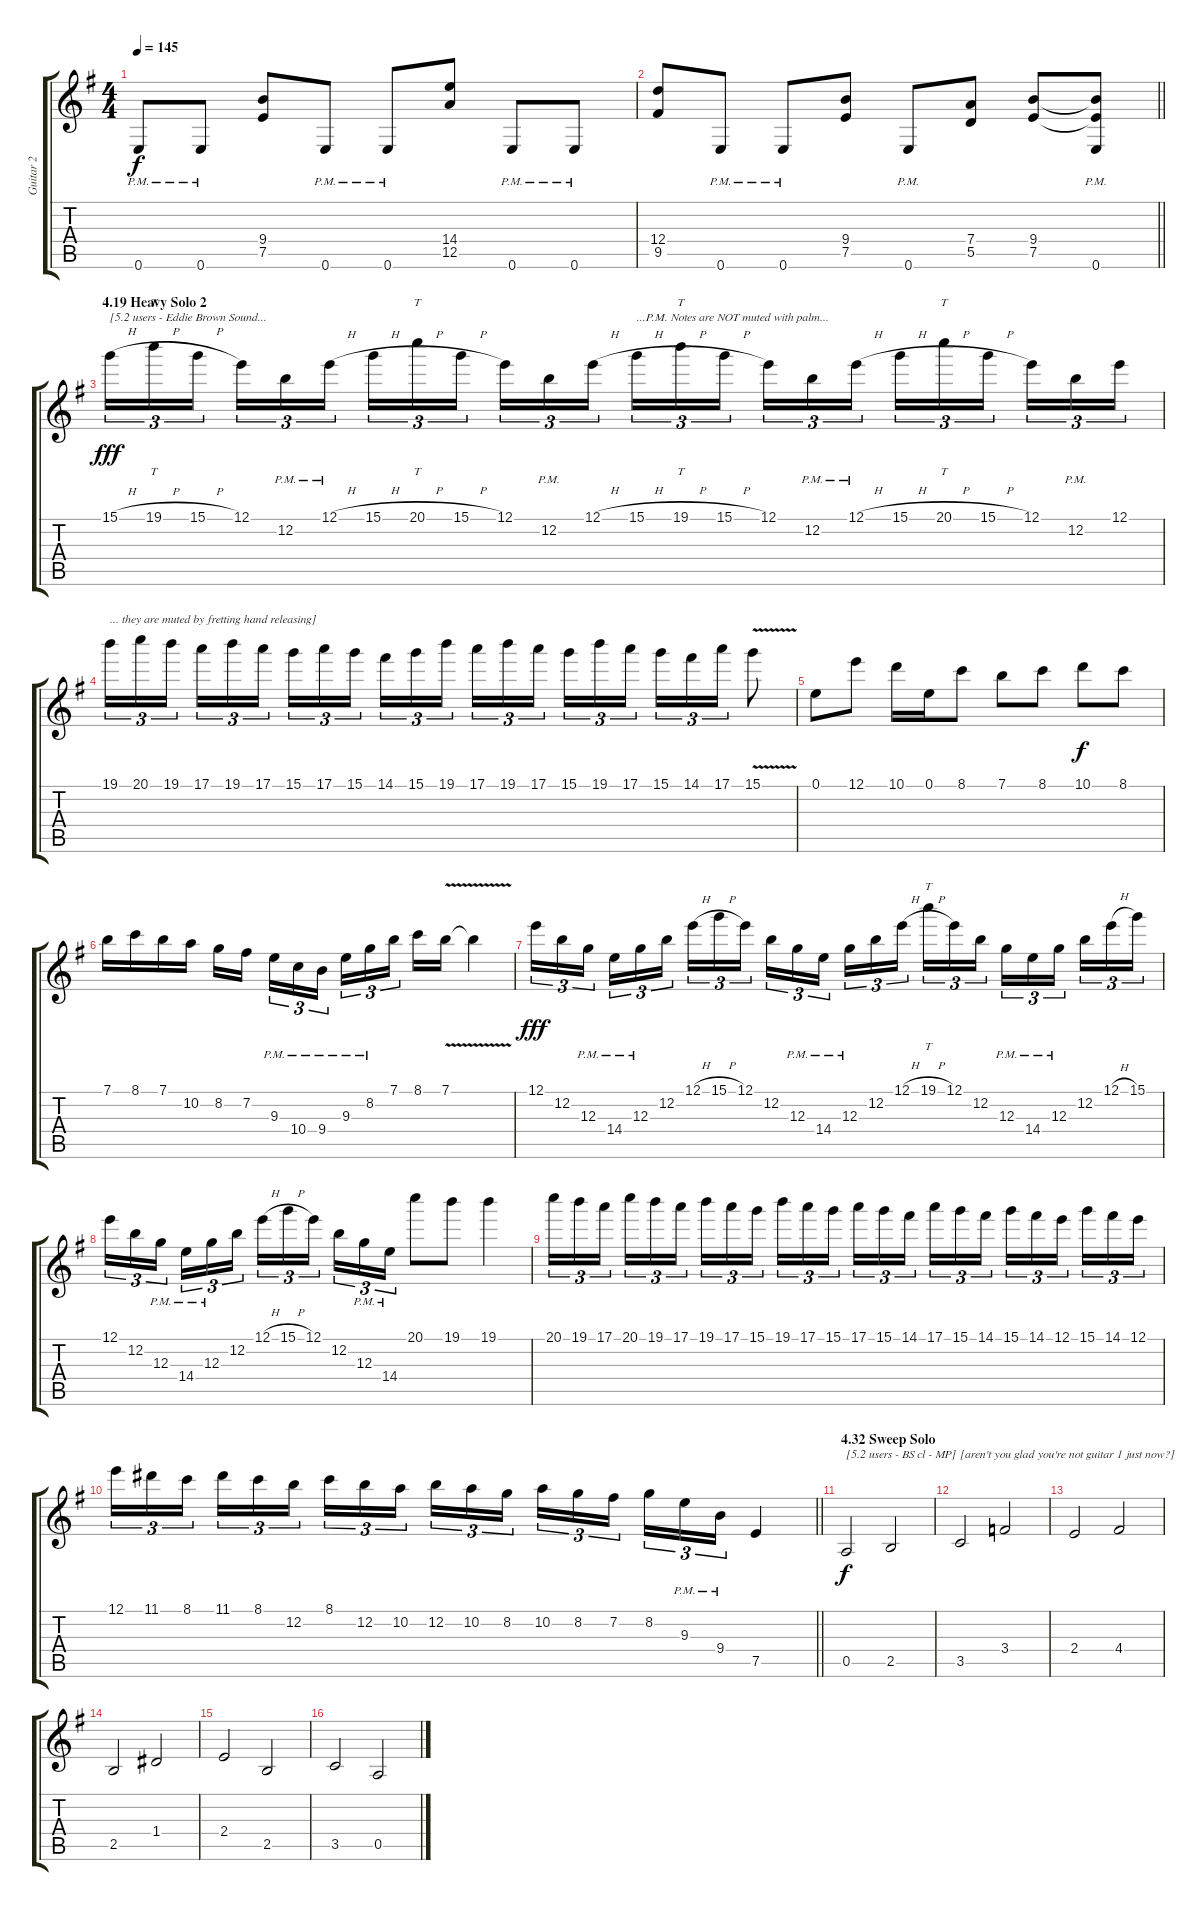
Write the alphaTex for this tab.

\track ("Guitar 2" "Guitar 2") {instrument distortionguitar}
\staff {score tabs}
\tuning (E4 B3 G3 D3 A2 E2) {hide}
\ts (4 4)
\tempo 145
\clef g2
\ks eminor
0.6{pm}.8{dy f} 0.6{pm}.8 (9.4 7.5).8 0.6{pm}.8 0.6{pm}.8 (14.4 12.5).8 0.6{pm}.8 0.6{pm}.8 |
\barLineRight lightlight
(12.4 9.5).8 0.6{pm}.8 0.6{pm}.8 (9.4 7.5).8 0.6{pm}.8 (7.4 5.5).8 (9.4 7.5).8 (9.4{t} 7.5{t} 0.6{pm}).8 |
\section ("" "4.19 Heavy Solo 2")
15.1{h}.16{tu (3 2) txt "[5.2 users - Eddie Brown Sound..." dy fff volume 16 instrument distortionguitar} 19.1{h}.16{tt tu (3 2)} 15.1{h}.16{tu (3 2)} 12.1.16{tu (3 2)} 12.2{pm}.16{tu (3 2)} 12.1{h pm}.16{tu (3 2)} 15.1{h}.16{tu (3 2)} 20.1{h}.16{tt tu (3 2)} 15.1{h}.16{tu (3 2)} 12.1.16{tu (3 2)} 12.2{pm}.16{tu (3 2)} 12.1{h}.16{tu (3 2)} 15.1{h}.16{tu (3 2) txt "...P.M. Notes are NOT muted with palm..."} 19.1{h}.16{tt tu (3 2)} 15.1{h}.16{tu (3 2)} 12.1.16{tu (3 2)} 12.2{pm}.16{tu (3 2)} 12.1{h pm}.16{tu (3 2)} 15.1{h}.16{tu (3 2)} 20.1{h}.16{tt tu (3 2)} 15.1{h}.16{tu (3 2)} 12.1.16{tu (3 2)} 12.2{pm}.16{tu (3 2)} 12.1.16{tu (3 2)} |
19.1.16{tu (3 2) txt "... they are muted by fretting hand releasing]"} 20.1.16{tu (3 2)} 19.1.16{tu (3 2)} 17.1.16{tu (3 2)} 19.1.16{tu (3 2)} 17.1.16{tu (3 2)} 15.1.16{tu (3 2)} 17.1.16{tu (3 2)} 15.1.16{tu (3 2)} 14.1.16{tu (3 2)} 15.1.16{tu (3 2)} 19.1.16{tu (3 2)} 17.1.16{tu (3 2)} 19.1.16{tu (3 2)} 17.1.16{tu (3 2)} 15.1.16{tu (3 2)} 19.1.16{tu (3 2)} 17.1.16{tu (3 2)} 15.1.16{tu (3 2)} 14.1.16{tu (3 2)} 17.1.16{tu (3 2)} 15.1{v}.8 |
0.1.8 12.1.8 10.1.16 0.1.16 8.1.8 7.1.8 8.1.8 10.1.8{dy f} 8.1.8 |
7.1.16 8.1.16 7.1.16 10.2.16 8.2.16 7.2.16 9.3{pm}.16{tu (3 2)} 10.4{pm}.16{tu (3 2)} 9.4{pm}.16{tu (3 2)} 9.3{pm}.16{tu (3 2)} 8.2{pm}.16{tu (3 2)} 7.1.16{tu (3 2)} 8.1.16 7.1{v}.16 7.1{t}.4 |
12.1.16{tu (3 2) dy fff} 12.2.16{tu (3 2)} 12.3{pm}.16{tu (3 2)} 14.4{pm}.16{tu (3 2)} 12.3{pm}.16{tu (3 2)} 12.2.16{tu (3 2)} 12.1{h}.16{tu (3 2)} 15.1{h}.16{tu (3 2)} 12.1.16{tu (3 2)} 12.2.16{tu (3 2)} 12.3{pm}.16{tu (3 2)} 14.4{pm}.16{tu (3 2)} 12.3{pm}.16{tu (3 2)} 12.2.16{tu (3 2)} 12.1{h}.16{tu (3 2)} 19.1{h}.16{tt tu (3 2)} 12.1.16{tu (3 2)} 12.2.16{tu (3 2)} 12.3{pm}.16{tu (3 2)} 14.4{pm}.16{tu (3 2)} 12.3{pm}.16{tu (3 2)} 12.2.16{tu (3 2)} 12.1{h}.16{tu (3 2)} 15.1.16{tu (3 2)} |
12.1.16{tu (3 2)} 12.2.16{tu (3 2)} 12.3{pm}.16{tu (3 2)} 14.4{pm}.16{tu (3 2)} 12.3{pm}.16{tu (3 2)} 12.2.16{tu (3 2)} 12.1{h}.16{tu (3 2)} 15.1{h}.16{tu (3 2)} 12.1.16{tu (3 2)} 12.2.16{tu (3 2)} 12.3{pm}.16{tu (3 2)} 14.4{pm}.16{tu (3 2)} 20.1.8 19.1.8 19.1.4 |
20.1.16{tu (3 2)} 19.1.16{tu (3 2)} 17.1.16{tu (3 2)} 20.1.16{tu (3 2)} 19.1.16{tu (3 2)} 17.1.16{tu (3 2)} 19.1.16{tu (3 2)} 17.1.16{tu (3 2)} 15.1.16{tu (3 2)} 19.1.16{tu (3 2)} 17.1.16{tu (3 2)} 15.1.16{tu (3 2)} 17.1.16{tu (3 2)} 15.1.16{tu (3 2)} 14.1.16{tu (3 2)} 17.1.16{tu (3 2)} 15.1.16{tu (3 2)} 14.1.16{tu (3 2)} 15.1.16{tu (3 2)} 14.1.16{tu (3 2)} 12.1.16{tu (3 2)} 15.1.16{tu (3 2)} 14.1.16{tu (3 2)} 12.1.16{tu (3 2)} |
\barLineRight lightlight
12.1.16{tu (3 2)} 11.1.16{tu (3 2)} 8.1.16{tu (3 2)} 11.1.16{tu (3 2)} 8.1.16{tu (3 2)} 12.2.16{tu (3 2)} 8.1.16{tu (3 2)} 12.2.16{tu (3 2)} 10.2.16{tu (3 2)} 12.2.16{tu (3 2)} 10.2.16{tu (3 2)} 8.2.16{tu (3 2)} 10.2.16{tu (3 2)} 8.2.16{tu (3 2)} 7.2.16{tu (3 2)} 8.2.16{tu (3 2)} 9.3{pm}.16{tu (3 2)} 9.4{pm}.16{tu (3 2)} 7.5.4 |
\section ("" "4.32 Sweep Solo")
0.5.2{txt "[5.2 users - BS cl - MP] " dy f volume 13 instrument distortionguitar} 2.5.2 |
3.5.2{txt "[aren't you glad you're not guitar 1 just now?]"} 3.4.2 |
2.4.2 4.4.2 |
2.5.2 1.4.2 |
2.4.2 2.5.2 |
3.5.2 0.5.2
